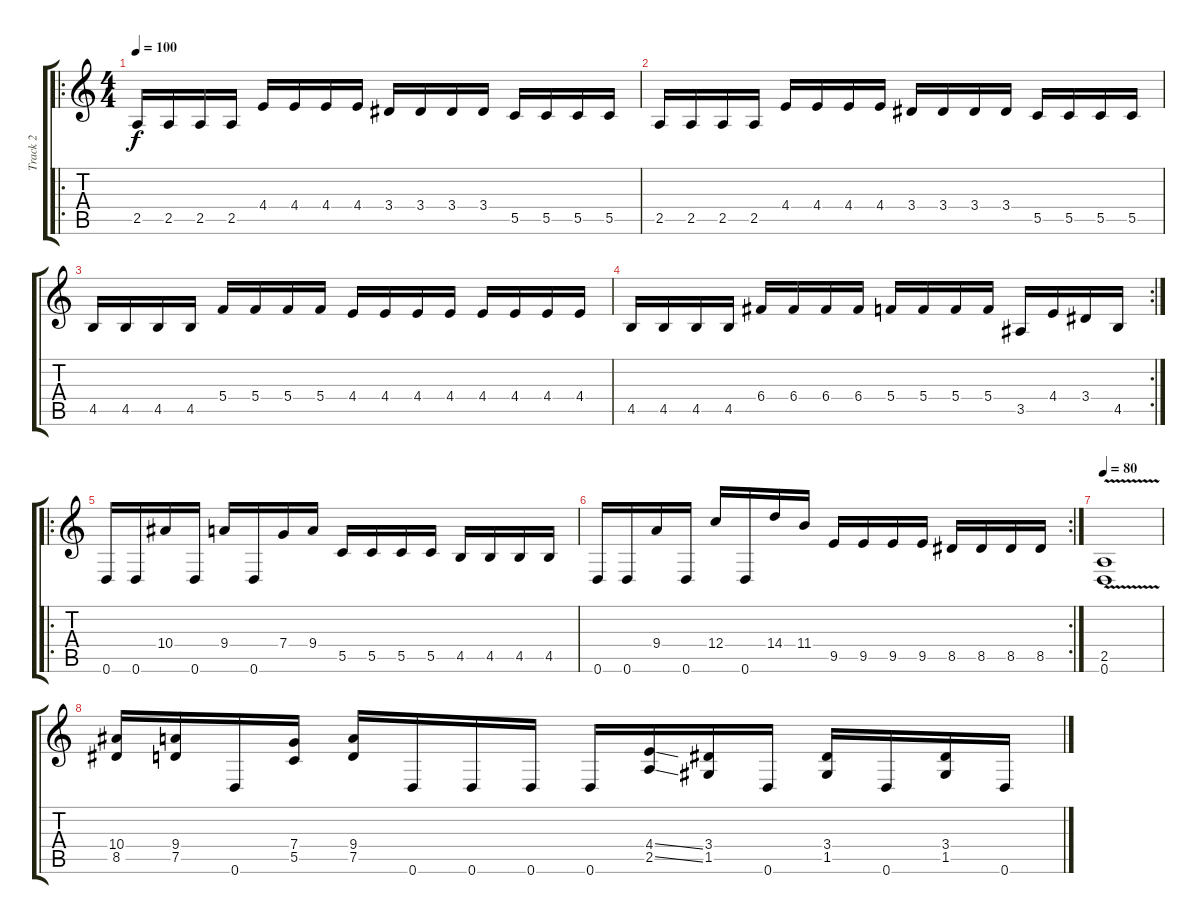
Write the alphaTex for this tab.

\track ("Track 2" "Track 2") {instrument overdrivenguitar}
\staff {score tabs}
\tuning (D4 A3 F3 C3 G2 D2) {hide}
\ro
\ts (4 4)
\tempo 100
\clef g2
\ks c
2.5.16{dy f} 2.5.16 2.5.16 2.5.16 4.4.16 4.4.16 4.4.16 4.4.16 3.4.16 3.4.16 3.4.16 3.4.16 5.5.16 5.5.16 5.5.16 5.5.16 |
2.5.16 2.5.16 2.5.16 2.5.16 4.4.16 4.4.16 4.4.16 4.4.16 3.4.16 3.4.16 3.4.16 3.4.16 5.5.16 5.5.16 5.5.16 5.5.16 |
4.5.16 4.5.16 4.5.16 4.5.16 5.4.16 5.4.16 5.4.16 5.4.16 4.4.16 4.4.16 4.4.16 4.4.16 4.4.16 4.4.16 4.4.16 4.4.16 |
\rc 2
4.5.16 4.5.16 4.5.16 4.5.16 6.4.16 6.4.16 6.4.16 6.4.16 5.4.16 5.4.16 5.4.16 5.4.16 3.5.16 4.4.16 3.4.16 4.5.16 |
\ro
0.6.16 0.6.16 10.4.16 0.6.16 9.4.16 0.6.16 7.4.16 9.4.16 5.5.16 5.5.16 5.5.16 5.5.16 4.5.16 4.5.16 4.5.16 4.5.16 |
\rc 2
0.6.16 0.6.16 9.4.16 0.6.16 12.4.16 0.6.16 14.4.16 11.4.16 9.5.16 9.5.16 9.5.16 9.5.16 8.5.16 8.5.16 8.5.16 8.5.16 |
\tempo 80
(2.5{v} 0.6).1 |
(10.4 8.5).16 (9.4 7.5).16 0.6.16 (7.4 5.5).16 (9.4 7.5).16 0.6.16 0.6.16 0.6.16 0.6.16 (4.4{ss} 2.5{ss}).16 (3.4 1.5).16 0.6.16 (3.4 1.5).16 0.6.16 (3.4 1.5).16 0.6.16
